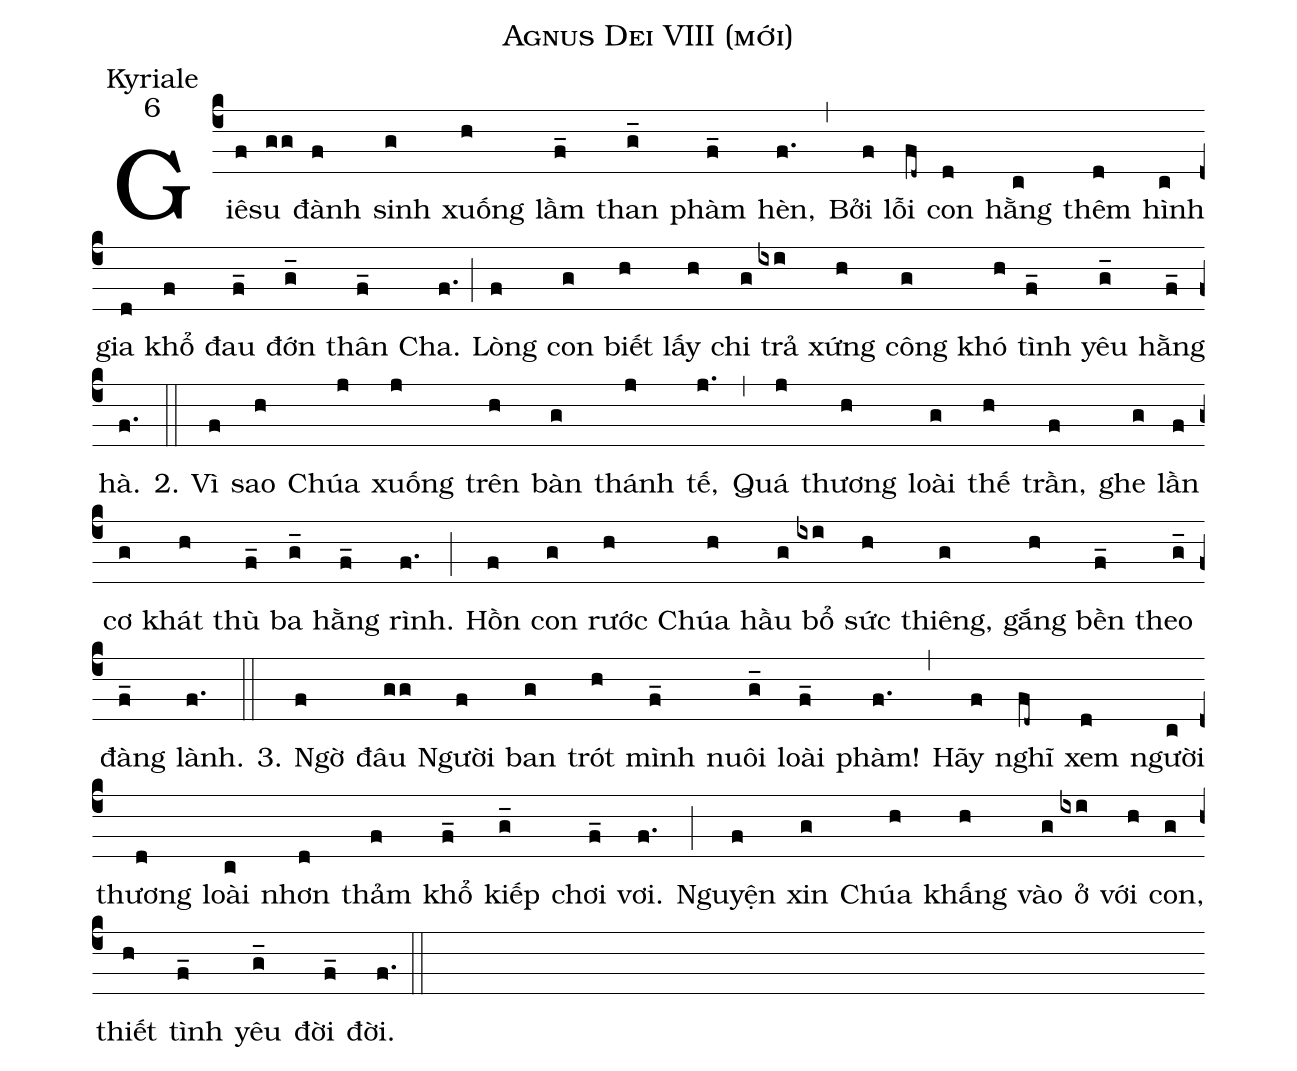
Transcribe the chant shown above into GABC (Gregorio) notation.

name:Agnus Dei VIII (mới);
office-part:Kyriale;
mode:6;
%%
(c4)Giê(f)su(gg) đành(f) sinh(g) xuống(h) lầm(f_) than(g_) phàm(f_) hèn,(f.) (,) Bởi(f) lỗi(fd~) con(d) hằng(c) thêm(d) hình(c) gia(d) khổ(f) đau(f_) đớn(g_) thân(f_) Cha.(f.) (;)
Lòng(f) con(g) biết(h) lấy(h) chi(g) trả(ixi) xứng(h) công(g) khó(h) tình(f_) yêu(g_) hằng(f_) hà.(f.) (::)
2. Vì(f) sao(h) Chúa(j) xuống(j) trên(h) bàn(g) thánh(j) tế,(j.) (,) Quá(j) thương(h) loài(g) thế(h) trần,(f) ghe(g) lần(f) cơ(g) khát(h) thù(f_) ba(g_) hằng(f_) rình.(f.) (;)
Hồn(f) con(g) rước(h) Chúa(h) hầu(g) bổ(ixi) sức(h) thiêng,(g) gắng(h) bền(f_) theo(g_) đàng(f_) lành.(f.) (::)
3. Ngờ(f) đâu(gg) Người(f) ban(g) trót(h) mình(f_) nuôi(g_) loài(f_) phàm!(f.) (,)
Hãy(f) nghĩ(fd~) xem(d) người(c) thương(d) loài(c) nhơn(d) thảm(f) khổ(f_) kiếp(g_) chơi(f_) vơi.(f.) (;)
Nguyện(f) xin(g) Chúa(h) khấng(h) vào(g) ở(ixi) với(h) con,(g) thiết(h) tình(f_) yêu(g_) đời(f_) đời.(f.) (::)
